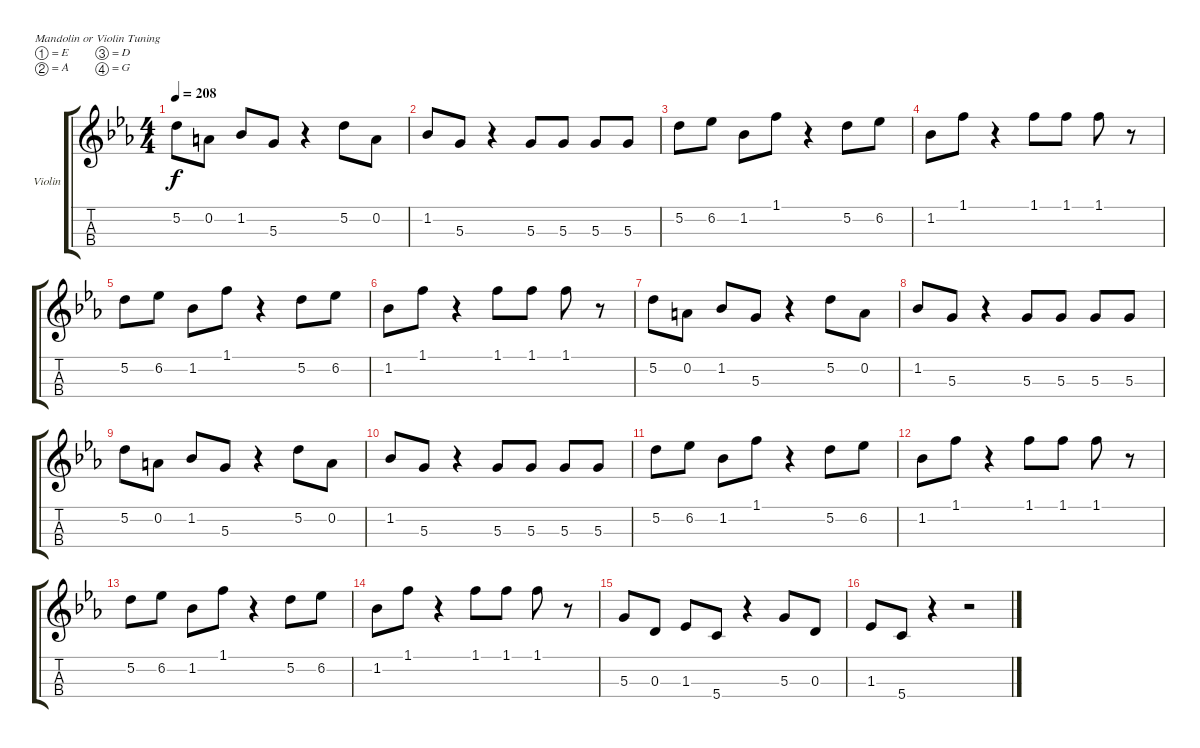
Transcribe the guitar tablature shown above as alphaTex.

\defaultSystemsLayout 4
\bracketExtendMode groupsimilarinstruments
\firstSystemTrackNameOrientation horizontal
\otherSystemsTrackNameOrientation horizontal
\track ("Violin" "Violin") {instrument violin}
\staff {score tabs}
\tuning (E5 A4 D4 G3)
\ts (4 4)
\tempo 208
\clef g2
\ks eb
5.2.8{dy f} 0.2.8 1.2.8 5.3.8 r.4 5.2.8 0.2.8 |
1.2.8 5.3.8 r.4 5.3.8 5.3.8 5.3.8 5.3.8 |
5.2.8 6.2.8 1.2.8 1.1.8 r.4 5.2.8 6.2.8 |
1.2.8 1.1.8 r.4 1.1.8 1.1.8 1.1.8 r.8 |
5.2.8 6.2.8 1.2.8 1.1.8 r.4 5.2.8 6.2.8 |
1.2.8 1.1.8 r.4 1.1.8 1.1.8 1.1.8 r.8 |
5.2.8 0.2.8 1.2.8 5.3.8 r.4 5.2.8 0.2.8 |
1.2.8 5.3.8 r.4 5.3.8 5.3.8 5.3.8 5.3.8 |
5.2.8 0.2.8 1.2.8 5.3.8 r.4 5.2.8 0.2.8 |
1.2.8 5.3.8 r.4 5.3.8 5.3.8 5.3.8 5.3.8 |
5.2.8 6.2.8 1.2.8 1.1.8 r.4 5.2.8 6.2.8 |
1.2.8 1.1.8 r.4 1.1.8 1.1.8 1.1.8 r.8 |
5.2.8 6.2.8 1.2.8 1.1.8 r.4 5.2.8 6.2.8 |
1.2.8 1.1.8 r.4 1.1.8 1.1.8 1.1.8 r.8 |
5.3.8 0.3.8 1.3.8 5.4.8 r.4 5.3.8 0.3.8 |
1.3.8 5.4.8 r.4 r.2
